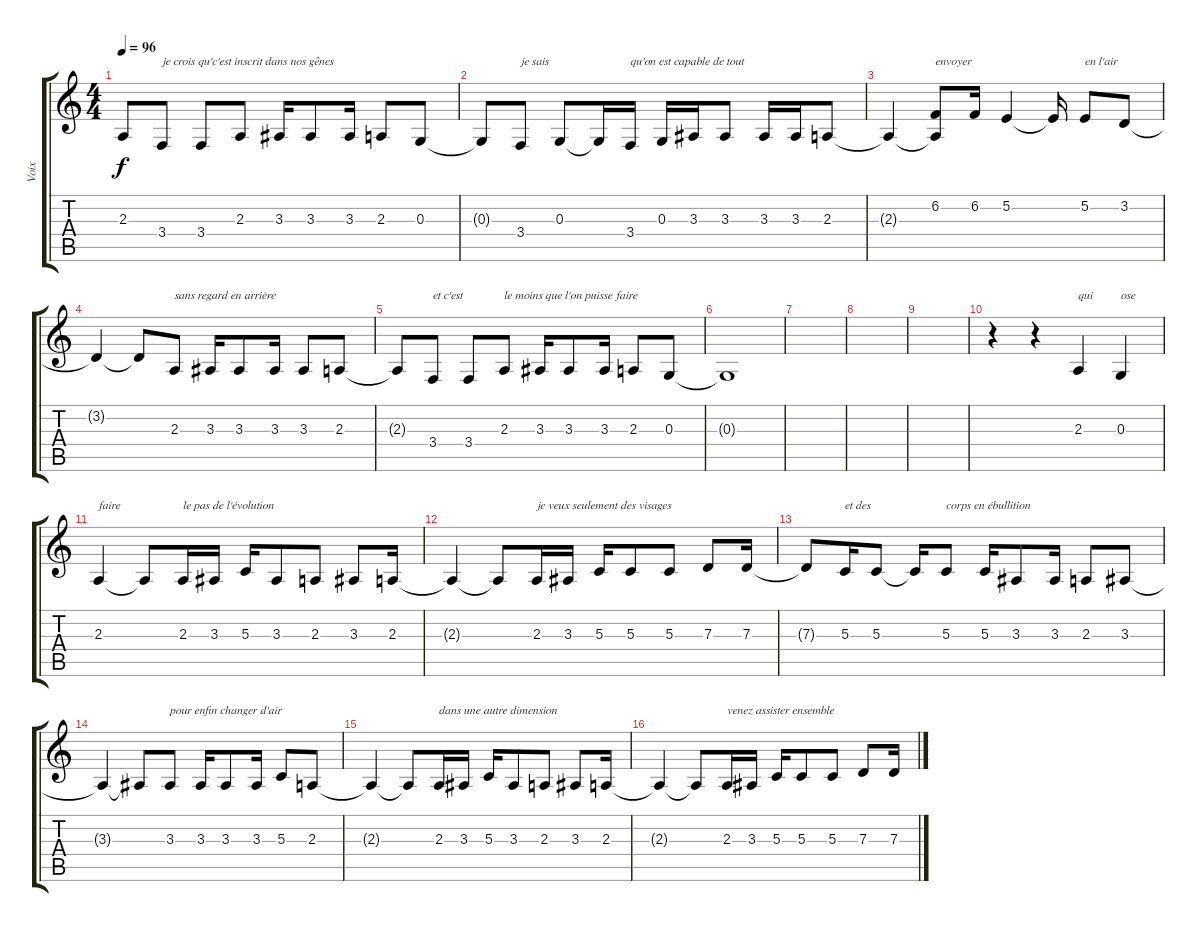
\track ("Voix" "Voix") {instrument flute}
\staff {score tabs}
\tuning (E4 B3 G3 D3 A2 E2) {hide}
\ts (4 4)
\tempo 96
\clef g2
\ks c
2.3{t}.8{dy f} 3.4.8{txt "je crois qu'c'est inscrit dans nos gênes"} 3.4.8 2.3.8 3.3.16 3.3.8 3.3.16 2.3.8 0.3.8 |
0.3{t}.8 3.4.8{txt "je sais"} 0.3.8 0.3{t}.16 3.4.16{txt "qu'on est capable de tout"} 0.3.16 3.3.16 3.3.8 3.3.16 3.3.16 2.3.8 |
2.3{t}.4 (6.2 2.3{t}).8{txt "envoyer"} 6.2.16 5.2.4 5.2{t}.16 5.2.8{txt "en l'air"} 3.2.8 |
3.2{t}.4 3.2{t}.8 2.3.8{txt "sans regard en arrière"} 3.3.16 3.3.8 3.3.16 3.3.8 2.3.8 |
2.3{t}.8 3.4.8{txt "et c'est"} 3.4.8 2.3.8{txt "le moins que l'on puisse faire"} 3.3.16 3.3.8 3.3.16 2.3.8 0.3.8 |
0.3{t}.1 |
|
|
|
r.4 r.4 2.3.4{txt "qui"} 0.3.4{txt "ose"} |
2.3.4{txt "faire"} 2.3{t}.8 2.3.16{txt "le pas de l'évolution"} 3.3.16 5.3.16 3.3.8 2.3.8 3.3.8 2.3.16 |
2.3{t}.4 2.3{t}.8 2.3.16{txt "je veux seulement des visages"} 3.3.16 5.3.16 5.3.8 5.3.8 7.3.8 7.3.16 |
7.3{t}.8 5.3.16{txt "et des"} 5.3.8 5.3{t}.16 5.3.8{txt "corps en ébullition"} 5.3.16 3.3.8 3.3.16 2.3.8 3.3.8 |
3.3{t}.4 3.3{t}.8 3.3.8{txt "pour enfin changer d'air"} 3.3.16 3.3.8 3.3.16 5.3.8 2.3.8 |
2.3{t}.4 2.3{t}.8 2.3.16{txt "dans une autre dimension"} 3.3.16 5.3.16 3.3.8 2.3.8 3.3.8 2.3.16 |
2.3{t}.4 2.3{t}.8 2.3.16{txt "venez assister ensemble"} 3.3.16 5.3.16 5.3.8 5.3.8 7.3.8 7.3.16
